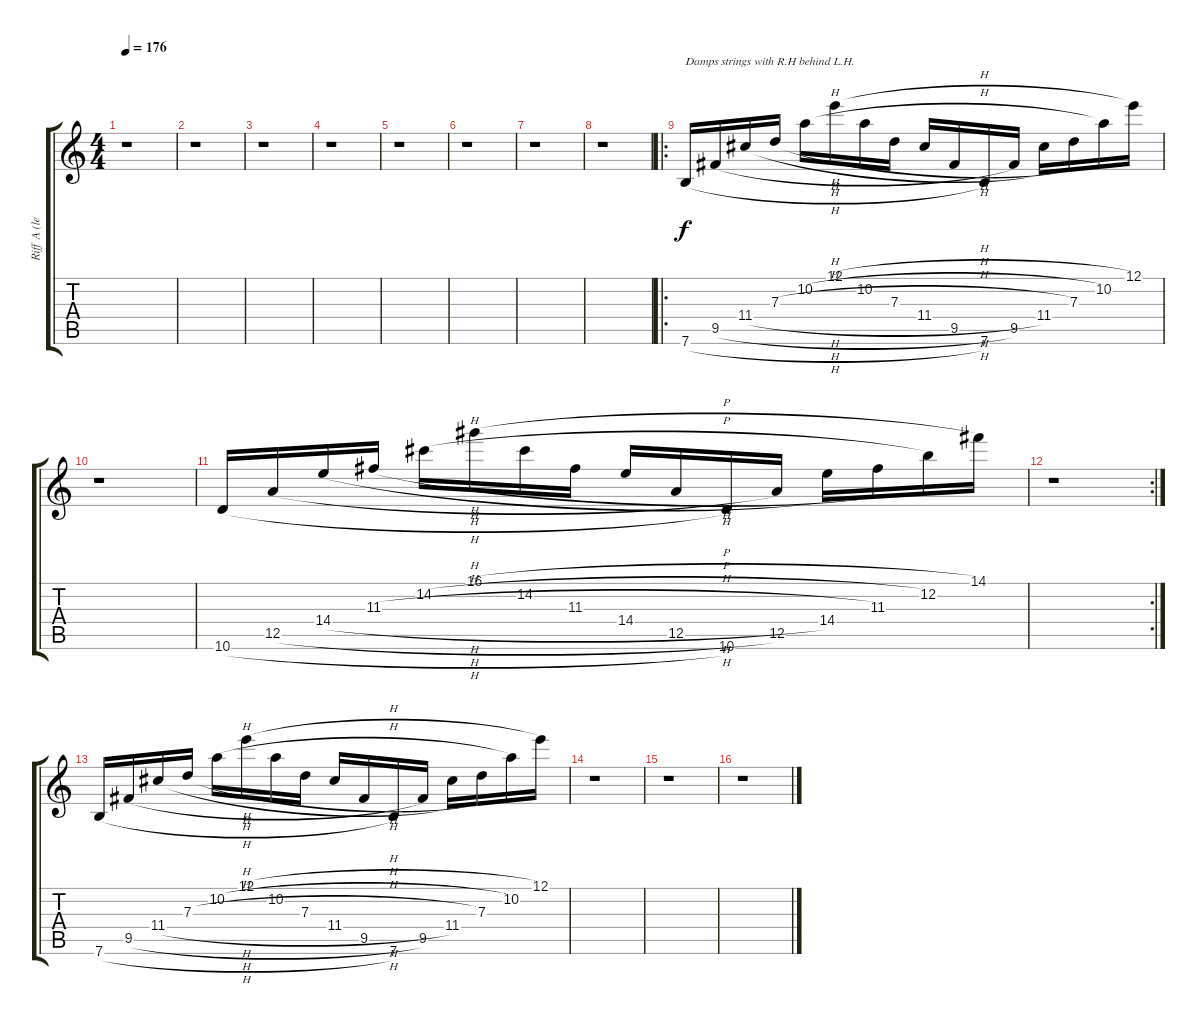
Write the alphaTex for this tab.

\track ("Riff A (left)" "Riff A (le") {instrument distortionguitar}
\staff {score tabs}
\tuning (E4 B3 G3 D3 A2 E2) {hide}
\ts (4 4)
\tempo 176
\clef g2
\ks c
r.1{dy f} |
r.1 |
r.1 |
r.1 |
r.1 |
r.1 |
r.1 |
r.1 |
\ro
7.6{h}.16{txt "Damps strings with R.H behind L.H."} 9.5{h}.16 11.4{h}.16 7.3{h}.16 10.2{h}.16 12.1{h}.16 10.2{h}.16 7.3{h}.16 11.4{h}.16 9.5{h}.16 7.6.16 9.5.16 11.4.16 7.3.16 10.2.16 12.1.16 |
r.1 |
10.6{h}.16 12.5{h}.16 14.4{h}.16 11.3{h}.16 14.2{h}.16 16.1{h}.16 14.2{h}.16 11.3{h}.16 14.4{h}.16 12.5{h}.16 10.6.16 12.5.16 14.4.16 11.3.16 12.2.16 14.1.16 |
\rc 2
r.1 |
7.6{h}.16 9.5{h}.16 11.4{h}.16 7.3{h}.16 10.2{h}.16 12.1{h}.16 10.2{h}.16 7.3{h}.16 11.4{h}.16 9.5{h}.16 7.6.16 9.5.16 11.4.16 7.3.16 10.2.16 12.1.16 |
r.1 |
r.1 |
r.1
